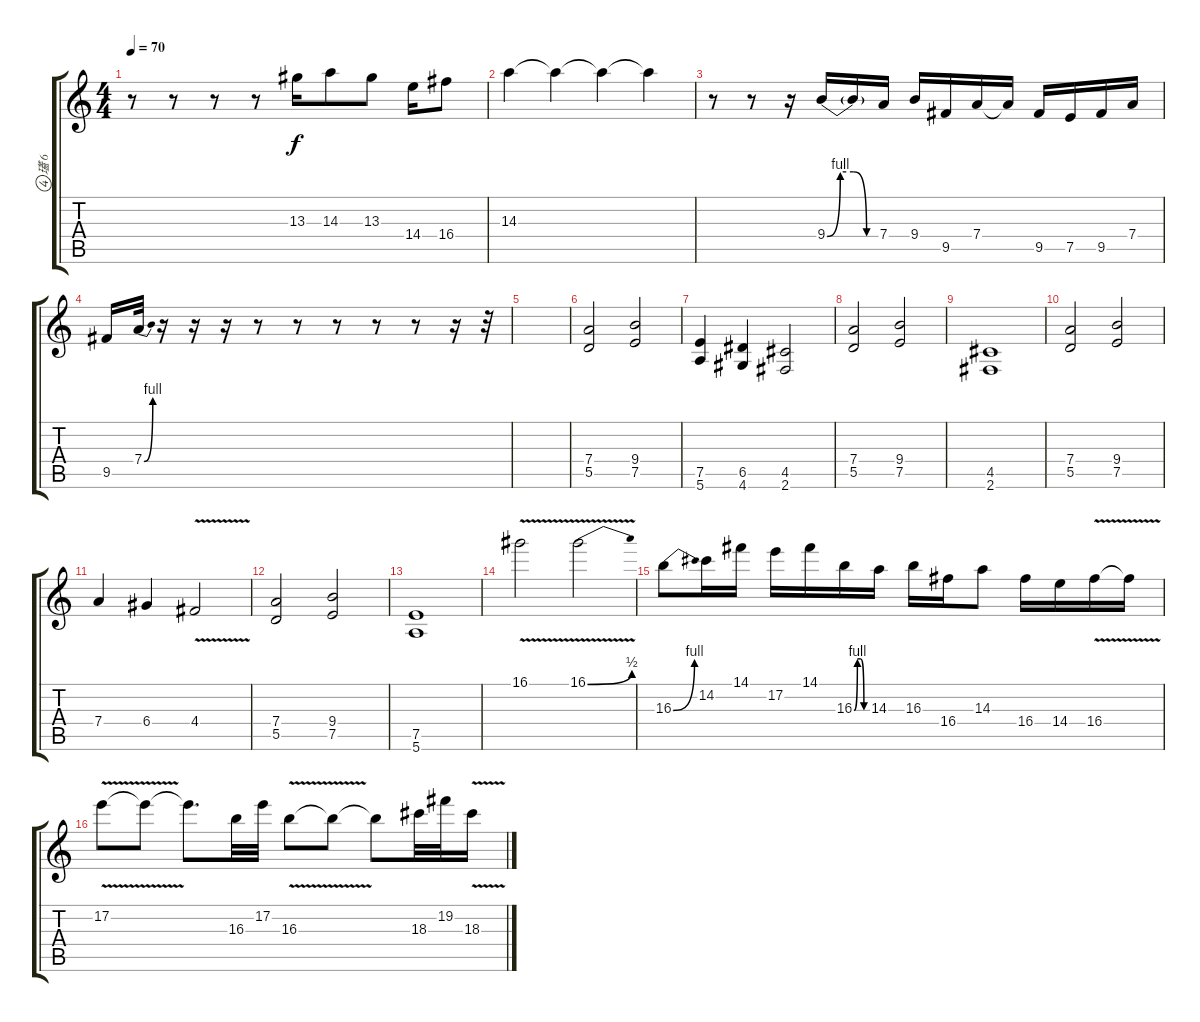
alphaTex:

\track ("瓂 6" "瓂 6") {instrument electricguitarclean}
\staff {score tabs}
\tuning (E4 B3 G3 D3 A2 E2) {hide}
\ts (4 4)
\tempo 70
\clef g2
\ks c
r.8{dy f} r.8 r.8 r.8 13.3.16 14.3.8 13.3.8 14.4.16 16.4.8 |
14.3.4 14.3{t}.4 14.3{t}.4 14.3{t}.4 |
r.8 r.8 r.16 9.4{be (custom 0 0 15 4 30 4 45 0 60 0)}.16 9.4{t}.16 7.4.16 9.4.16 9.5.16 7.4.16 7.4{t}.16 9.5.16 7.5.16 9.5.16 7.4.16 |
9.5.16 7.4{be (bend 0 0 60 4)}.32 r.16 r.16 r.16 r.8 r.8 r.8 r.8 r.8 r.16 r.32 |
|
(7.4 5.5).2{volume 14 instrument overdrivenguitar} (9.4 7.5).2 |
(7.5 5.6).4 (6.5 4.6).4 (4.5 2.6).2 |
(7.4 5.5).2 (9.4 7.5).2 |
(4.5 2.6).1 |
(7.4 5.5).2 (9.4 7.5).2 |
7.4.4 6.4.4 4.4{v}.2 |
(7.4 5.5).2 (9.4 7.5).2 |
(7.5 5.6).1 |
16.1{v}.2{volume 14 instrument overdrivenguitar} 16.1{be (bend 0 0 60 2) v}.2 |
16.3{be (bend 0 0 60 4)}.8 14.2.16 14.1.16 17.2.16 14.1.16 16.3{be (custom 0 0 15 4 30 4 45 0 60 0)}.16 14.3.16 16.3.16 16.4.16 14.3.8 16.4.16 14.4.16 16.4{v}.16 16.4{t}.16 |
17.2{v}.8 17.2{t}.8 17.2{t}.8{d} 16.3.32 17.2.32 16.3{v}.8 16.3{t}.8 16.3{t}.8 18.3.32 19.2.32 18.3{v}.16
